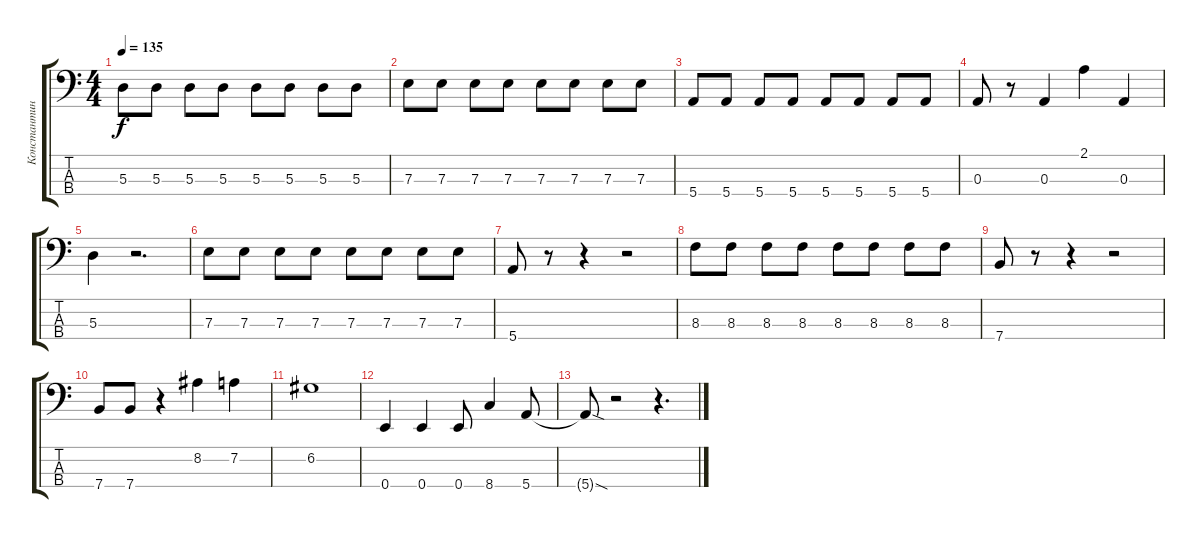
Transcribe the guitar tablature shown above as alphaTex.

\track ("Константин Бекрев" "Константин") {instrument electricbasspick}
\staff {score tabs}
\tuning (G2 D2 A1 E1) {hide}
\ts (4 4)
\tempo 135
\clef f4
\ks c
5.3.8{dy f} 5.3.8 5.3.8 5.3.8 5.3.8 5.3.8 5.3.8 5.3.8 |
7.3.8 7.3.8 7.3.8 7.3.8 7.3.8 7.3.8 7.3.8 7.3.8 |
5.4.8 5.4.8 5.4.8 5.4.8 5.4.8 5.4.8 5.4.8 5.4.8 |
0.3.8 r.8 0.3.4 2.1.4 0.3.4 |
5.3.4 r.2{d} |
7.3.8 7.3.8 7.3.8 7.3.8 7.3.8 7.3.8 7.3.8 7.3.8 |
5.4.8 r.8 r.4 r.2 |
8.3.8 8.3.8 8.3.8 8.3.8 8.3.8 8.3.8 8.3.8 8.3.8 |
7.4.8 r.8 r.4 r.2 |
7.4.8 7.4.8 r.4 8.2.4 7.2.4 |
6.2.1 |
0.4.4 0.4.4 0.4.8 8.4.4 5.4.8 |
5.4{sod t}.8 r.2 r.4{d}
